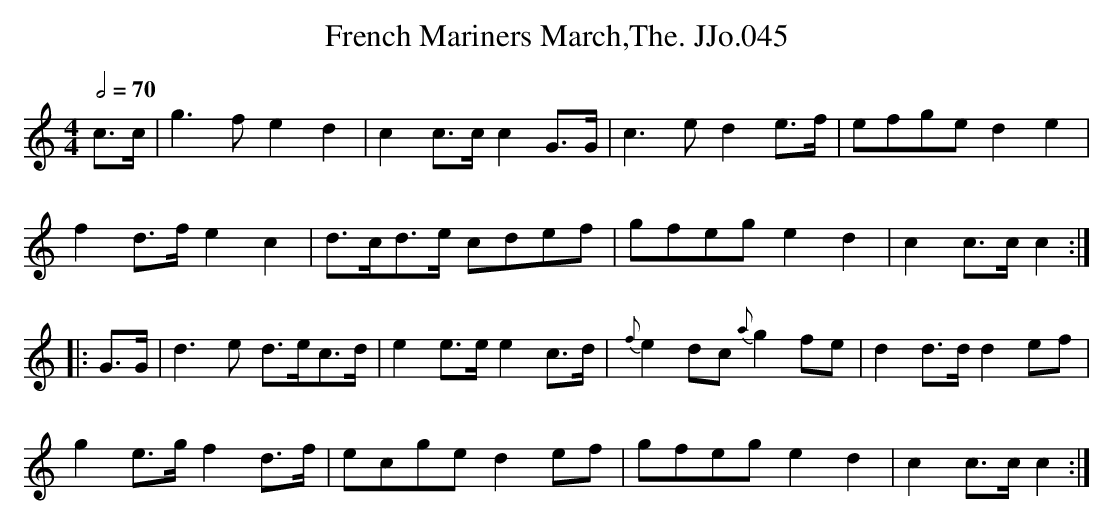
X:1
T:French Mariners March,The. JJo.045
L:1/8
M:4/4
Q:1/2=70
K:C
c>c|g3fe2d2|c2c>cc2G>G|c3ed2e>f|efged2e2|!
f2d>fe2c2|d>cd>e cdef|gfege2d2|c2c>cc2::!
G>G|d3e d>ec>d|e2e>ee2c>d|{f}e2dc{a}g2fe|d2d>dd2ef|!
g2e>gf2d>f|ecged2ef|gfege2d2|c2c>cc2:|
